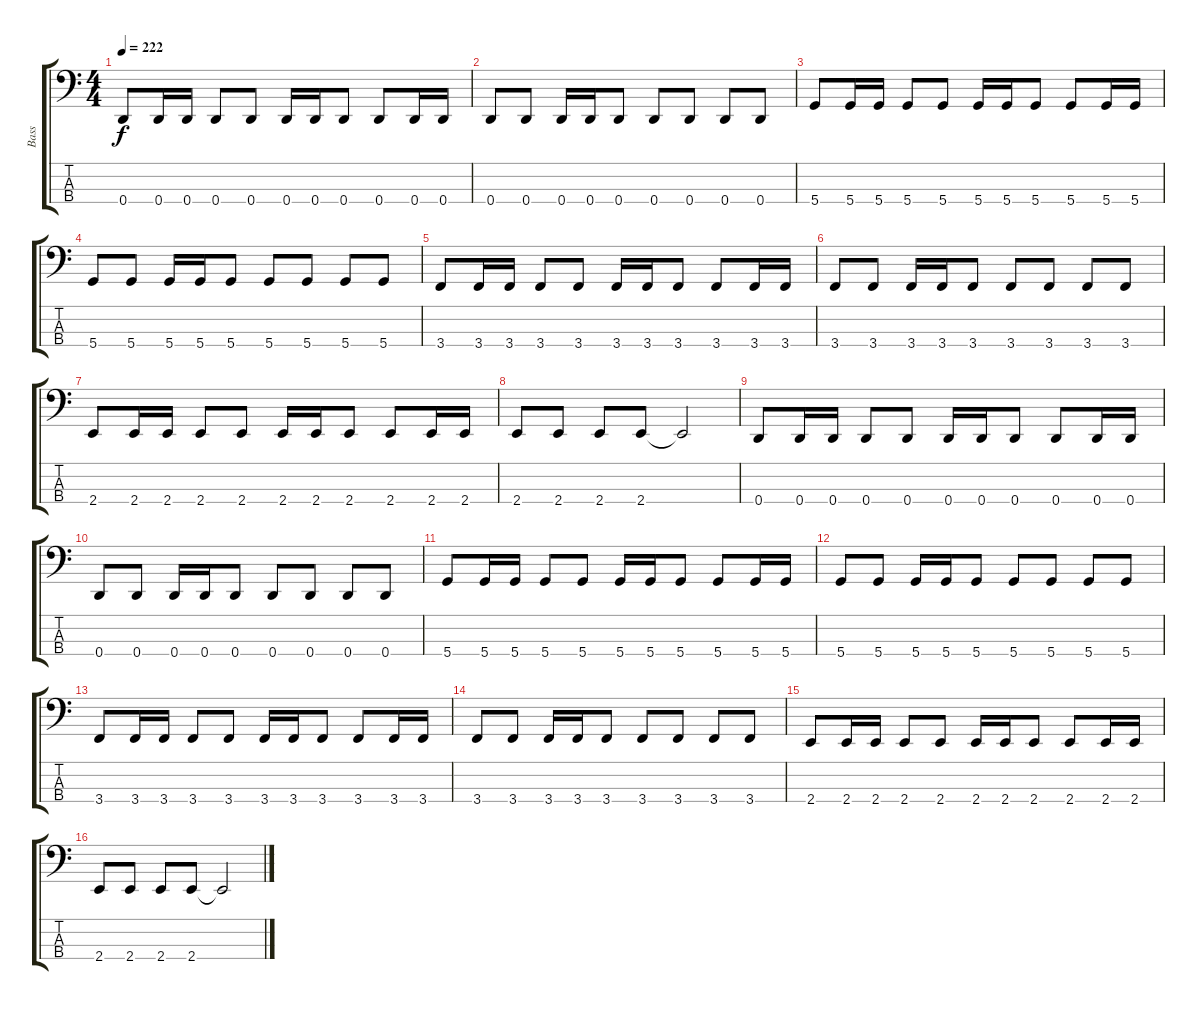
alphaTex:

\track ("Bass" "Bass") {instrument electricbassfinger}
\staff {score tabs}
\tuning (G2 D2 A1 D1) {hide}
\ts (4 4)
\tempo 222
\clef f4
\ks c
0.4.8{dy f} 0.4.16 0.4.16 0.4.8 0.4.8 0.4.16 0.4.16 0.4.8 0.4.8 0.4.16 0.4.16 |
0.4.8 0.4.8 0.4.16 0.4.16 0.4.8 0.4.8 0.4.8 0.4.8 0.4.8 |
5.4.8 5.4.16 5.4.16 5.4.8 5.4.8 5.4.16 5.4.16 5.4.8 5.4.8 5.4.16 5.4.16 |
5.4.8 5.4.8 5.4.16 5.4.16 5.4.8 5.4.8 5.4.8 5.4.8 5.4.8 |
3.4.8 3.4.16 3.4.16 3.4.8 3.4.8 3.4.16 3.4.16 3.4.8 3.4.8 3.4.16 3.4.16 |
3.4.8 3.4.8 3.4.16 3.4.16 3.4.8 3.4.8 3.4.8 3.4.8 3.4.8 |
2.4.8 2.4.16 2.4.16 2.4.8 2.4.8 2.4.16 2.4.16 2.4.8 2.4.8 2.4.16 2.4.16 |
2.4.8 2.4.8 2.4.8 2.4.8 2.4{t}.2 |
0.4.8 0.4.16 0.4.16 0.4.8 0.4.8 0.4.16 0.4.16 0.4.8 0.4.8 0.4.16 0.4.16 |
0.4.8 0.4.8 0.4.16 0.4.16 0.4.8 0.4.8 0.4.8 0.4.8 0.4.8 |
5.4.8 5.4.16 5.4.16 5.4.8 5.4.8 5.4.16 5.4.16 5.4.8 5.4.8 5.4.16 5.4.16 |
5.4.8 5.4.8 5.4.16 5.4.16 5.4.8 5.4.8 5.4.8 5.4.8 5.4.8 |
3.4.8 3.4.16 3.4.16 3.4.8 3.4.8 3.4.16 3.4.16 3.4.8 3.4.8 3.4.16 3.4.16 |
3.4.8 3.4.8 3.4.16 3.4.16 3.4.8 3.4.8 3.4.8 3.4.8 3.4.8 |
2.4.8 2.4.16 2.4.16 2.4.8 2.4.8 2.4.16 2.4.16 2.4.8 2.4.8 2.4.16 2.4.16 |
2.4.8 2.4.8 2.4.8 2.4.8 2.4{t}.2
